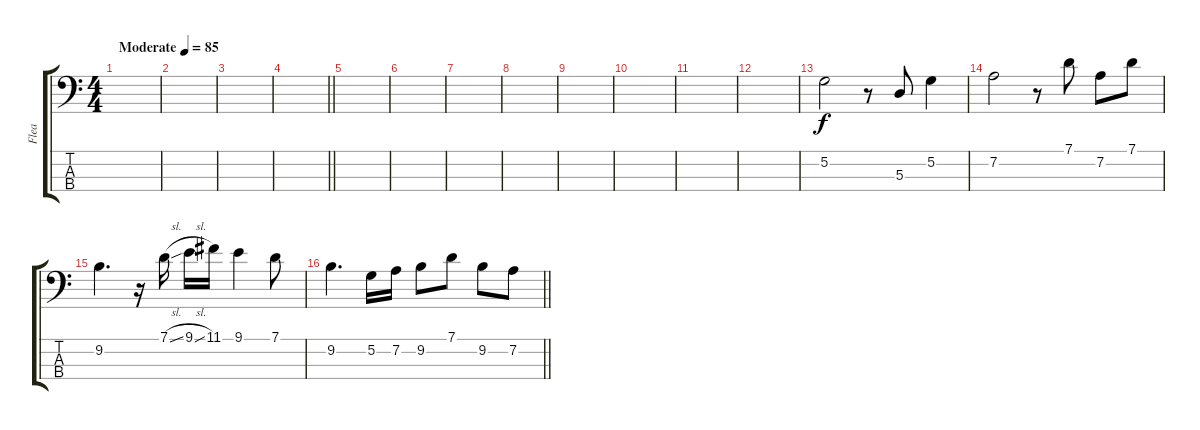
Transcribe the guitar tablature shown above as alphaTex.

\track ("Flea" "Flea") {instrument electricbassfinger}
\staff {score tabs}
\tuning (G2 D2 A1 E1) {hide}
\ts (4 4)
\tempo (85 "Moderate")
\clef f4
\ks c
|
|
|
\barLineRight lightlight
|
|
|
|
|
|
|
|
|
5.2.2 r.8{beam Up} 5.3.8 5.2.4 |
7.2.2 r.8 7.1.8 7.2.8 7.1.8 |
9.2.4{d} r.16 7.1{sl}.16 9.1{sl}.16 11.1.16 9.1.4 7.1.8 |
\barLineRight lightlight
9.2.4{d} 5.2.16 7.2.16 9.2.8 7.1.8 9.2.8 7.2.8
